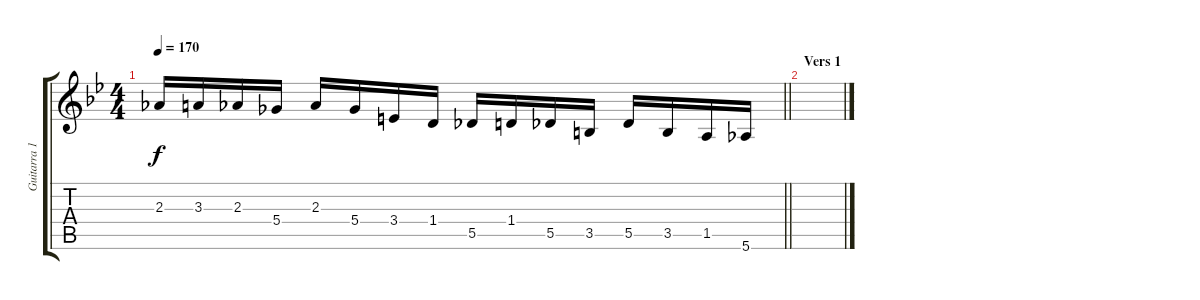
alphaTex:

\track ("Guitarra 1" "Guitarra 1") {instrument overdrivenguitar}
\staff {score tabs}
\tuning (Eb4 Bb3 Gb3 Db3 Ab2 Eb2) {hide}
\ts (4 4)
\tempo 170
\clef g2
\barLineRight lightlight
\ks gminor
2.3.16{dy f} 3.3.16 2.3.16 5.4.16 2.3.16 5.4.16 3.4.16 1.4.16 5.5.16 1.4.16 5.5.16 3.5.16 5.5.16 3.5.16 1.5.16 5.6.16 |
\section ("" "Vers 1")
